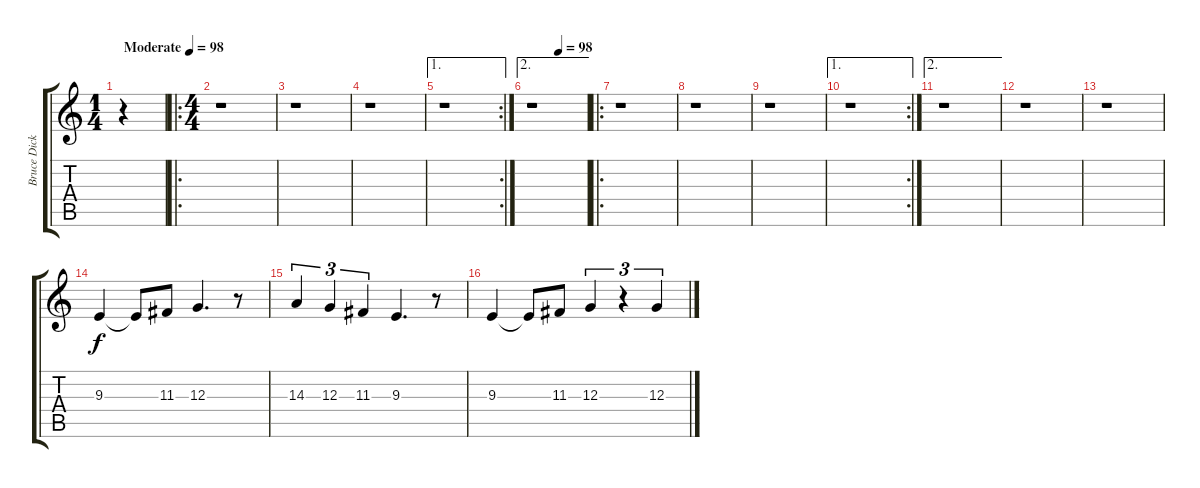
\track ("Bruce Dickinson" "Bruce Dick") {instrument acousticgrandpiano}
\staff {score tabs}
\tuning (E4 B3 G3 D3 A2 E2) {hide}
\ts (1 4)
\tempo (98 "Moderate")
\tempo 70
\tempo (98 "Moderate")
\clef g2
\ks c
r.4{dy f instrument acousticgrandpiano} |
\ro
\ts (4 4)
r.1 |
r.1 |
r.1 |
\ae 1
\rc 2
r.1 |
\ae 2
\tempo (98 0.5)
r.1 |
\ro
r.1 |
r.1 |
r.1 |
\ae 1
\rc 2
r.1 |
\ae 2
r.1 |
r.1 |
r.1 |
9.3.4 9.3{t}.8 11.3.8 12.3.4{d} r.8 |
14.3.4{tu (3 2)} 12.3.4{tu (3 2)} 11.3.4{tu (3 2)} 9.3.4{d} r.8 |
9.3.4 9.3{t}.8 11.3.8 12.3.4{tu (3 2)} r.4{tu (3 2)} 12.3.4{tu (3 2)}
